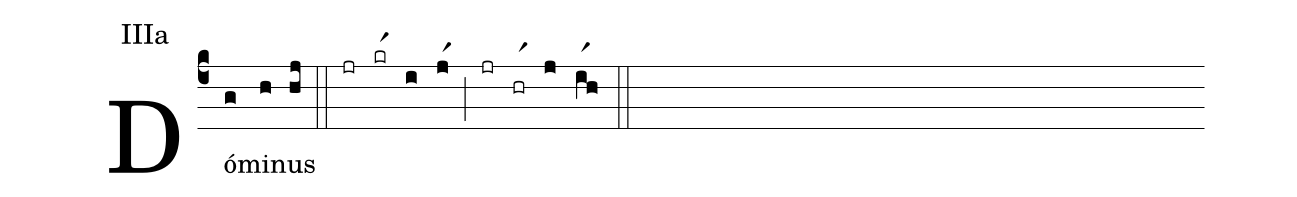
annotation: IIIa;
%%
(c4) Dó(g)mi(h)nus(hj) (::) (jr)(krr1)(i)(jr1)(;)(jr)(hrr1)(j)(ir1h)(::)
